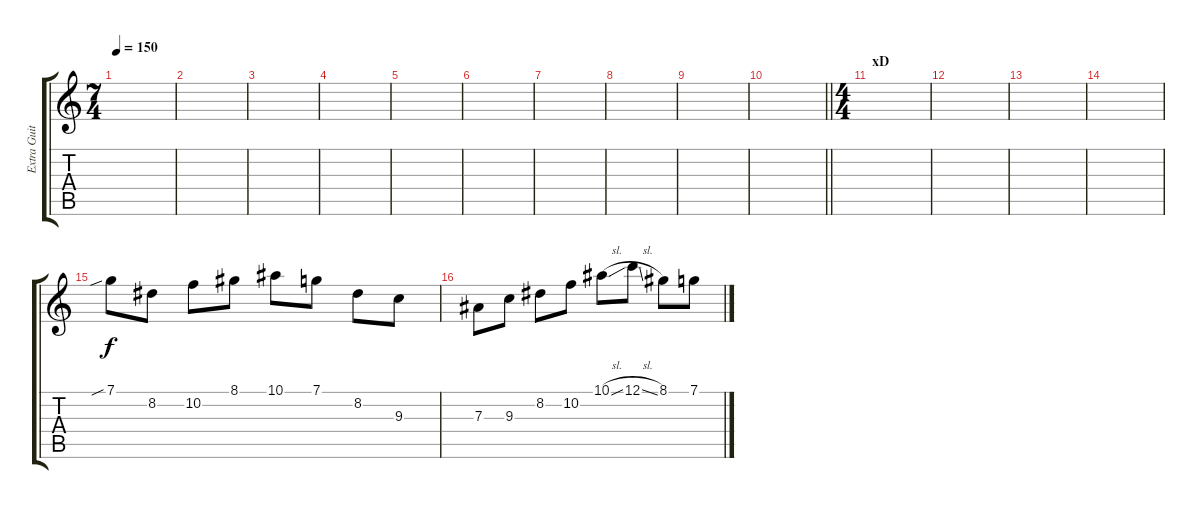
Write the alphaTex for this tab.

\track ("Extra Guitar" "Extra Guit") {instrument overdrivenguitar}
\staff {score tabs}
\tuning (C4 G3 Eb3 Bb2 F2 C2) {hide}
\ts (7 4)
\tempo 150
\clef g2
\ks c
|
|
|
|
|
|
|
|
|
\barLineRight lightlight
|
\ts (4 4)
\section ("" "xD")
|
|
|
|
7.1{sib}.8{instrument overdrivenguitar} 8.2.8 10.2.8 8.1.8 10.1.8 7.1.8 8.2.8 9.3.8 |
7.3.8 9.3.8 8.2.8 10.2.8 10.1{sl}.8 12.1{sl}.8 8.1.8 7.1.8
